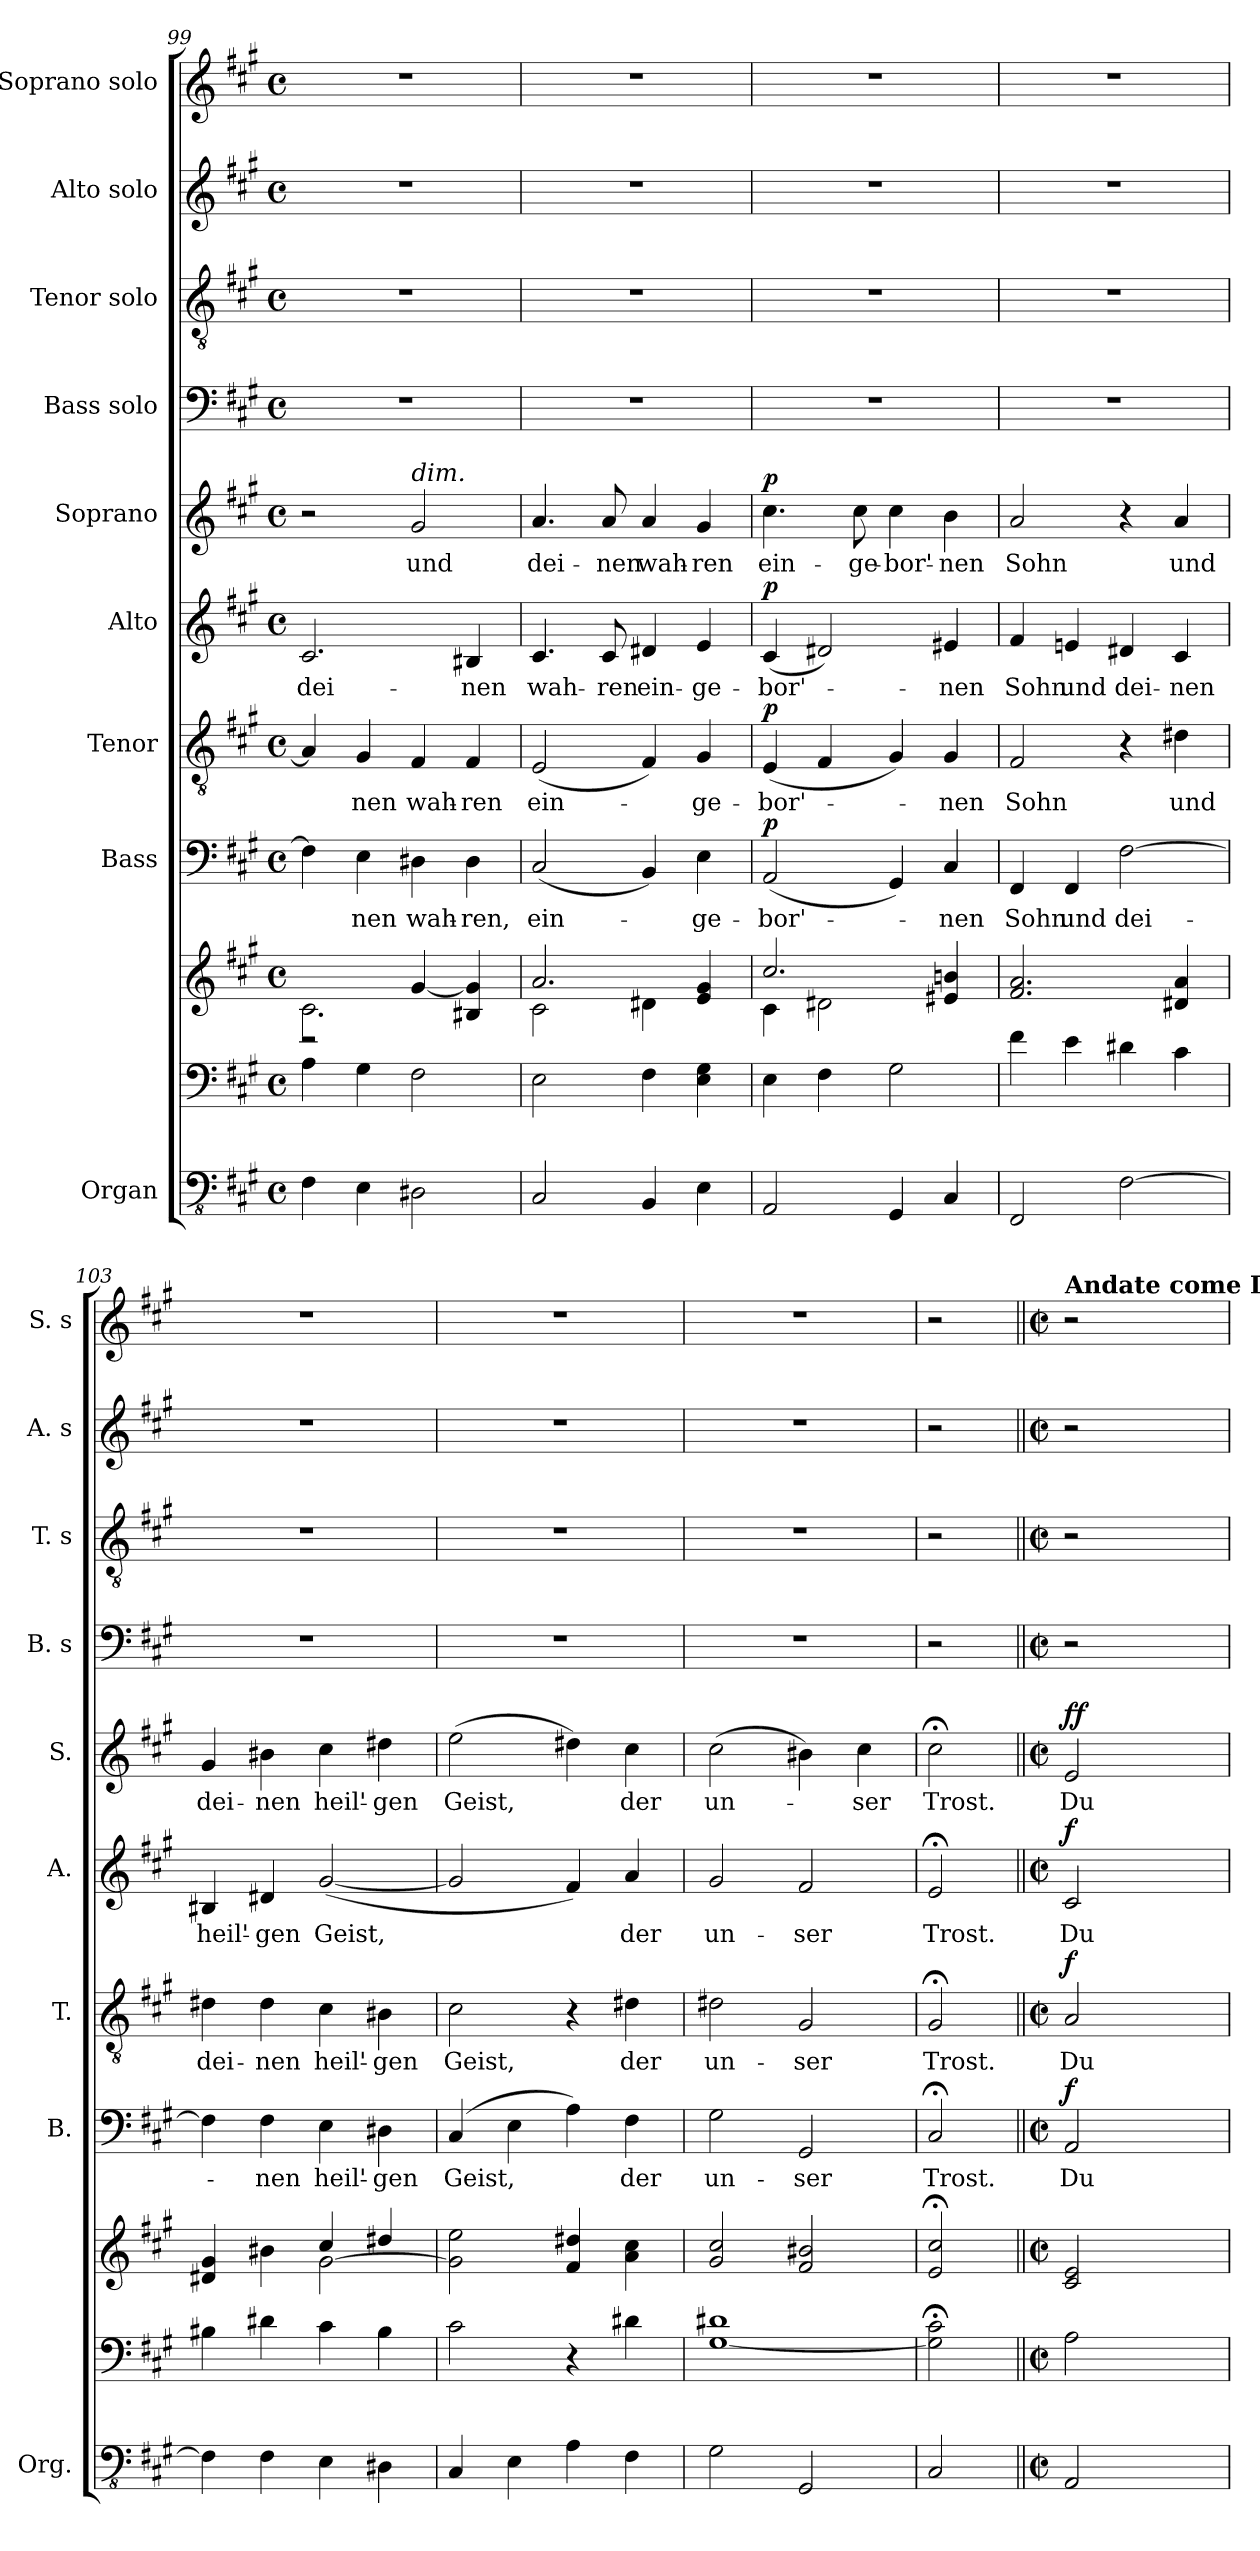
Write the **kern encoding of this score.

**kern	**kern	**kern	**kern	**text	**dynam	**kern	**text	**dynam	**kern	**text	**dynam	**kern	**text	**dynam	**kern	**kern	**kern	**kern
*part9	*part9	*part9	*part8	*part8	*part8	*part7	*part7	*part7	*part6	*part6	*part6	*part5	*part5	*part5	*part4	*part3	*part2	*part1
*staff11	*staff10	*staff9	*staff8	*staff8	*staff8	*staff7	*staff7	*staff7	*staff6	*staff6	*staff6	*staff5	*staff5	*staff5	*staff4	*staff3	*staff2	*staff1
*I"Organ	*	*	*I"Bass	*	*	*I"Tenor	*	*	*I"Alto	*	*	*I"Soprano	*	*	*I"Bass solo	*I"Tenor solo	*I"Alto solo	*I"Soprano solo
*I'Org.	*	*	*I'B.	*	*	*I'T.	*	*	*I'A.	*	*	*I'S.	*	*	*I'B. s	*I'T. s	*I'A. s	*I'S. s
!!LO:LB:g=z
*clefFv4	*clefF4	*clefG2	*clefF4	*	*	*clefGv2	*	*	*clefG2	*	*	*clefG2	*	*	*clefF4	*clefGv2	*clefG2	*clefG2
*k[f#c#g#]	*k[f#c#g#]	*k[f#c#g#]	*k[f#c#g#]	*	*	*k[f#c#g#]	*	*	*k[f#c#g#]	*	*	*k[f#c#g#]	*	*	*k[f#c#g#]	*k[f#c#g#]	*k[f#c#g#]	*k[f#c#g#]
*M4/4	*M4/4	*M4/4	*M4/4	*	*	*M4/4	*	*	*M4/4	*	*	*M4/4	*	*	*M4/4	*M4/4	*M4/4	*M4/4
*met(c)	*met(c)	*met(c)	*met(c)	*	*	*met(c)	*	*	*met(c)	*	*	*met(c)	*	*	*met(c)	*met(c)	*met(c)	*met(c)
=99	=99	=99	=99	=99	=99	=99	=99	=99	=99	=99	=99	=99	=99	=99	=99	=99	=99	=99
*	*	*^	*	*	*	*	*	*	*	*	*	*	*	*	*	*	*	*
!	!	!	!	!	!	!	!	!	!	!	!LO:LY:b	!	!	!	!	!	!	!	!
4FF#\	4A\	2.c#\	2r	4F#\]	.	.	4A/]	.	.	2.c#/	dei-	.	2r	.	.	1r	1r	1r	1r
!	!	!	!	!	!LO:LY:b	!	!	!LO:LY:b	!	!	!	!	!	!	!	!	!	!	!
4EE\	4G#\	.	.	4E\	-nen	.	4G#/	-nen	.	.	.	.	.	.	.	.	.	.	.
!	!	!	!	!	!	!	!	!	!	!	!	!	!LO:TX:a:i:t=dim.	!	!	!	!	!	!
!	!	!	!	!	!LO:LY:b	!	!	!LO:LY:b	!	!	!	!	!	!LO:LY:b	!	!	!	!	!
2DD#X\	2F#\	.	[4g#/	4D#X\	wah-	.	4F#/	wah-	.	.	.	.	2g#/	und	.	.	.	.	.
!	!	!	!	!	!LO:LY:b	!	!	!LO:LY:b	!	!	!LO:LY:b	!	!	!	!	!	!	!	!
.	.	4B#X/ 4g#/]	4ryy	4D#\	-ren,	.	4F#/	-ren	.	4B#X/	-nen	.	.	.	.	.	.	.	.
=100	=100	=100	=100	=100	=100	=100	=100	=100	=100	=100	=100	=100	=100	=100	=100	=100	=100	=100	=100
!	!	!	!	!	!LO:LY:b	!	!	!LO:LY:b	!	!	!LO:LY:b	!	!	!LO:LY:b	!	!	!	!	!
2CC#/	2E\	2.a/	2c#\	(<2C#/	ein-	.	(<2E/	ein-	.	4.c#/	wah-	.	4.a/	dei-	.	1r	1r	1r	1r
!	!	!	!	!	!	!	!	!	!	!	!LO:LY:b	!	!	!LO:LY:b	!	!	!	!	!
.	.	.	.	.	.	.	.	.	.	8c#/	-ren	.	8a/	-nen	.	.	.	.	.
!	!	!	!	!	!	!	!	!	!	!	!LO:LY:b	!	!	!LO:LY:b	!	!	!	!	!
4BBB/	4F#\	.	4d#X\	4BB/)	.	.	4F#/)	.	.	4d#X/	ein-	.	4a/	wah-	.	.	.	.	.
!	!	!	!	!	!LO:LY:b	!	!	!LO:LY:b	!	!	!LO:LY:b	!	!	!LO:LY:b	!	!	!	!	!
4EE\	4E\ 4G#\	4e/ 4g#/	4ryy	4E\	-ge-	.	4G#/	-ge-	.	4e/	-ge-	.	4g#/	-ren	.	.	.	.	.
=101	=101	=101	=101	=101	=101	=101	=101	=101	=101	=101	=101	=101	=101	=101	=101	=101	=101	=101	=101
!	!	!	!	!	!LO:LY:b	!LO:DY:a	!	!LO:LY:b	!LO:DY:a	!	!LO:LY:b	!LO:DY:a	!	!LO:LY:b	!LO:DY:a	!	!	!	!
2AAA/	4E\	2.cc#/	4c#\	(<2AA/	-bor'-	p	(<4E/	-bor'-	p	(<4c#/	-bor'-	p	4.cc#\	ein-	p	1r	1r	1r	1r
.	4F#\	.	2d#X\	.	.	.	4F#/	.	.	2d#X/)	.	.	.	.	.	.	.	.	.
!	!	!	!	!	!	!	!	!	!	!	!	!	!	!LO:LY:b	!	!	!	!	!
.	.	.	.	.	.	.	.	.	.	.	.	.	8cc#\	-ge-	.	.	.	.	.
!	!	!	!	!	!	!	!	!	!	!	!	!	!	!LO:LY:b	!	!	!	!	!
4GGG#/	2G#\	.	.	4GG#/)	.	.	4G#/)	.	.	.	.	.	4cc#\	-bor'-	.	.	.	.	.
!	!	!	!	!	!LO:LY:b	!	!	!LO:LY:b	!	!	!LO:LY:b	!	!	!LO:LY:b	!	!	!	!	!
4CC#/	.	4e#X/ 4bn/	4ryy	4C#/	-nen	.	4G#/	-nen	.	4e#X/	-nen	.	4b\	-nen	.	.	.	.	.
=102	=102	=102	=102	=102	=102	=102	=102	=102	=102	=102	=102	=102	=102	=102	=102	=102	=102	=102	=102
!	!	!	!	!	!LO:LY:b	!	!	!LO:LY:b	!	!	!LO:LY:b	!	!	!LO:LY:b	!	!	!	!	!
*	*	*v	*v	*	*	*	*	*	*	*	*	*	*	*	*	*	*	*	*
2FFF#/	4f#\	2.f#/ 2.a/	4FF#/	Sohn	.	2F#/	Sohn	.	4f#/	Sohn	.	2a/	Sohn	.	1r	1r	1r	1r
!	!	!	!	!LO:LY:b	!	!	!	!	!	!LO:LY:b	!	!	!	!	!	!	!	!
.	4e\	.	4FF#/	und	.	.	.	.	4en/	und	.	.	.	.	.	.	.	.
!	!	!	!	!LO:LY:b	!	!	!	!	!	!LO:LY:b	!	!	!	!	!	!	!	!
[2FF#\	4d#X\	.	[2F#\	dei-	.	4r	.	.	4d#X/	dei-	.	4r	.	.	.	.	.	.
!	!	!	!	!	!	!	!LO:LY:b	!	!	!LO:LY:b	!	!	!LO:LY:b	!	!	!	!	!
.	4c#\	4d#X/ 4a/	.	.	.	4d#X\	und	.	4c#/	-nen	.	4a/	und	.	.	.	.	.
=103	=103	=103	=103	=103	=103	=103	=103	=103	=103	=103	=103	=103	=103	=103	=103	=103	=103	=103
*	*	*^	*	*	*	*	*	*	*	*	*	*	*	*	*	*	*	*
!	!	!	!	!	!	!	!	!LO:LY:b	!	!	!LO:LY:b	!	!	!LO:LY:b	!	!	!	!	!
4FF#\]	4B#X\	4d#X/ 4g#/	2ryy	4F#\]	.	.	4d#X\	dei-	.	4B#X/	heil'-	.	4g#/	dei-	.	1r	1r	1r	1r
!	!	!	!	!	!LO:LY:b	!	!	!LO:LY:b	!	!	!LO:LY:b	!	!	!LO:LY:b	!	!	!	!	!
4FF#\	4d#X\	4b#X\	.	4F#\	-nen	.	4d#\	-nen	.	4d#X/	-gen	.	4b#X\	-nen	.	.	.	.	.
!	!	!	!	!	!LO:LY:b	!	!	!LO:LY:b	!	!	!LO:LY:b	!	!	!LO:LY:b	!	!	!	!	!
4EE\	4c#\	[2g#\	4cc#/	4E\	heil'-	.	4c#\	heil'-	.	(<[2g#/	Geist,	.	4cc#\	heil'-	.	.	.	.	.
!	!	!	!	!	!LO:LY:b	!	!	!LO:LY:b	!	!	!	!	!	!LO:LY:b	!	!	!	!	!
4DD#X\	4B#\	.	4dd#X/	4D#X\	-gen	.	4B#X\	-gen	.	.	.	.	4dd#X\	-gen	.	.	.	.	.
=104	=104	=104	=104	=104	=104	=104	=104	=104	=104	=104	=104	=104	=104	=104	=104	=104	=104	=104	=104
!	!	!	!	!	!LO:LY:b	!	!	!LO:LY:b	!	!	!	!	!	!LO:LY:b	!	!	!	!	!
*	*	*v	*v	*	*	*	*	*	*	*	*	*	*	*	*	*	*	*	*
4CC#/	2c#\	2g#\] 2ee\	(>4C#/	Geist,	.	2c#\	Geist,	.	2g#/]	.	.	(>2ee\	Geist,	.	1r	1r	1r	1r
4EE\	.	.	4E\	.	.	.	.	.	.	.	.	.	.	.	.	.	.	.
4AA\	4r	4f#/ 4dd#X/	4A\)	.	.	4r	.	.	4f#/)	.	.	4dd#X\)	.	.	.	.	.	.
!	!	!	!	!LO:LY:b	!	!	!LO:LY:b	!	!	!LO:LY:b	!	!	!LO:LY:b	!	!	!	!	!
4FF#\	4d#X\	4a\ 4cc#\	4F#\	der	.	4d#X\	der	.	4a/	der	.	4cc#\	der	.	.	.	.	.
!!LO:PB:g=z
=105	=105	=105	=105	=105	=105	=105	=105	=105	=105	=105	=105	=105	=105	=105	=105	=105	=105	=105
*	*	*	*	*	*	*	*	*	*	*	*	*	*	*	*	*	*	*MM53
!	!	!	!	!LO:LY:b	!	!	!LO:LY:b	!	!	!LO:LY:b	!	!	!LO:LY:b	!	!	!	!	!
2GG#\	[1G# 1d#X	2g#/ 2cc#/	2G#\	un-	.	2d#X\	un-	.	2g#/	un-	.	(>2cc#\	un-	.	1r	1r	1r	1r
!	!	!	!	!LO:LY:b	!	!	!LO:LY:b	!	!	!LO:LY:b	!	!	!	!	!	!	!	!
2GGG#/	.	2f#/ 2b#X/	2GG#/	-ser	.	2G#/	-ser	.	2f#/	-ser	.	4b#X\)	.	.	.	.	.	.
!	!	!	!	!	!	!	!	!	!	!	!	!	!LO:LY:b	!	!	!	!	!
.	.	.	.	.	.	.	.	.	.	.	.	4cc#\	-ser	.	.	.	.	.
=106	=106	=106	=106	=106	=106	=106	=106	=106	=106	=106	=106	=106	=106	=106	=106	=106	=106	=106
*	*	*	*	*	*	*	*	*	*	*	*	*	*	*	*	*	*	*MM38
!	!	!	!	!LO:LY:b	!	!	!LO:LY:b	!	!	!LO:LY:b	!	!	!LO:LY:b	!	!	!	!	!
2CC#/	2G#\];< 2c#\;<	2e/;< 2cc#/;<	2C#;</	Trost.	.	2G#;</	Trost.	.	2e;</	Trost.	.	2cc#;<\	Trost.	.	2r	2r	2r	2r
=106X2||	=106X2||	=106X2||	=106X2||	=106X2||	=106X2||	=106X2||	=106X2||	=106X2||	=106X2||	=106X2||	=106X2||	=106X2||	=106X2||	=106X2||	=106X2||	=106X2||	=106X2||	=106X2||
*M2/2	*M2/2	*M2/2	*M2/2	*	*	*M2/2	*	*	*M2/2	*	*	*M2/2	*	*	*M2/2	*M2/2	*M2/2	*M2/2
*met(c|)	*met(c|)	*met(c|)	*met(c|)	*	*	*met(c|)	*	*	*met(c|)	*	*	*met(c|)	*	*	*met(c|)	*met(c|)	*met(c|)	*met(c|)
!	!	!	!	!	!	!	!	!	!	!	!	!	!	!	!	!	!	!LO:TX:a:B:t=Andate come I
!	!	!	!	!LO:LY:b	!LO:DY:a	!	!LO:LY:b	!LO:DY:a	!	!LO:LY:b	!LO:DY:a	!	!LO:LY:b	!LO:DY:a	!	!	!	!
!	!	!	!	!	!	!	!	!	!	!	!	!	!	!LO:DY:n=1:a	!	!	!	!
2AAA/	2A\	2c#/ 2e/	2AA/	Du	f	2A/	Du	f	2c#/	Du	f	2e/	Du	f f	2r	2r	2r	2r
=	=	=	=	=	=	=	=	=	=	=	=	=	=	=	=	=	=	=
*-	*-	*-	*-	*-	*-	*-	*-	*-	*-	*-	*-	*-	*-	*-	*-	*-	*-	*-
